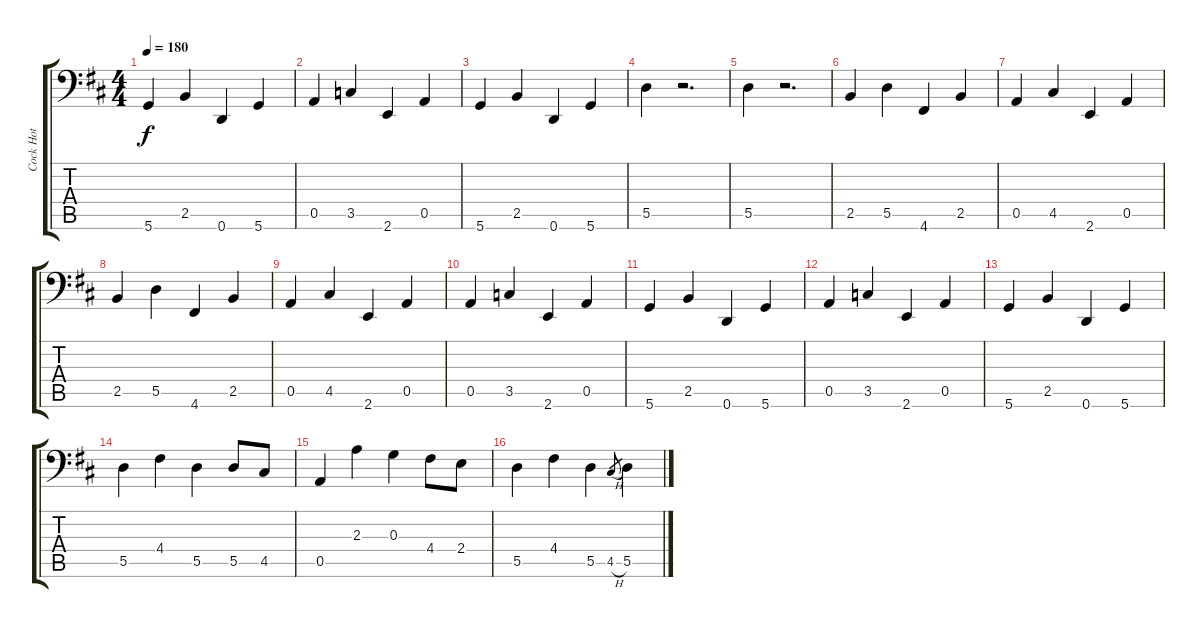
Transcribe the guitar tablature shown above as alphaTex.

\track ("Cock Hot" "Cock Hot") {instrument electricbassfinger}
\staff {score tabs}
\tuning (E3 B2 G2 D2 A1 D1) {hide}
\ts (4 4)
\tempo 180
\clef f4
\ks d
5.6.4{dy f} 2.5.4 0.6.4 5.6.4 |
0.5.4 3.5.4 2.6.4 0.5.4 |
5.6.4 2.5.4 0.6.4 5.6.4 |
5.5.4 r.2{d} |
5.5.4 r.2{d} |
2.5.4 5.5.4 4.6.4 2.5.4 |
0.5.4 4.5.4 2.6.4 0.5.4 |
2.5.4 5.5.4 4.6.4 2.5.4 |
0.5.4 4.5.4 2.6.4 0.5.4 |
0.5.4 3.5.4 2.6.4 0.5.4 |
5.6.4 2.5.4 0.6.4 5.6.4 |
0.5.4 3.5.4 2.6.4 0.5.4 |
5.6.4 2.5.4 0.6.4 5.6.4 |
5.5.4 4.4.4 5.5.4 5.5.8 4.5.8 |
0.5.4 2.3.4 0.3.4 4.4.8 2.4.8 |
5.5.4 4.4.4 5.5.4 4.5{h}.8{gr} 5.5.4
